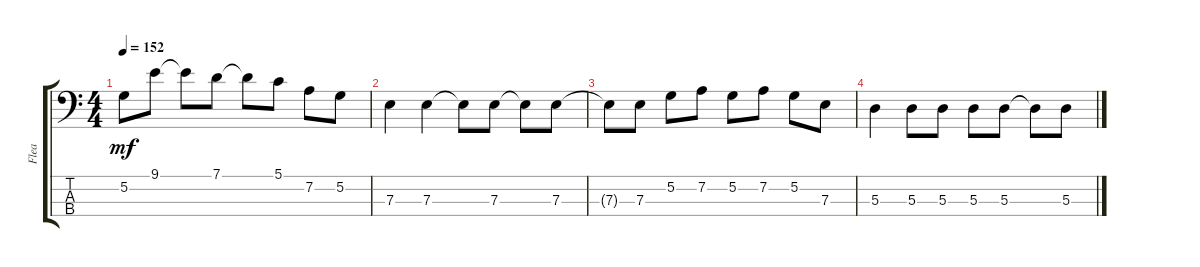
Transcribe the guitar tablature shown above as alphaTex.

\track ("Flea" "Flea") {instrument electricbassfinger}
\staff {score tabs}
\tuning (G2 D2 A1 E1) {hide}
\ts (4 4)
\tempo 152
\clef f4
\ks c
5.2{t}.8{dy mf} 9.1.8 9.1{t}.8 7.1.8 7.1{t}.8 5.1.8 7.2.8 5.2.8 |
7.3.4 7.3.4 7.3{t}.8 7.3.8 7.3{t}.8 7.3.8 |
7.3{t}.8 7.3.8 5.2.8 7.2.8 5.2.8 7.2.8 5.2.8 7.3.8 |
5.3.4 5.3.8 5.3.8 5.3.8 5.3.8 5.3{t}.8 5.3.8
